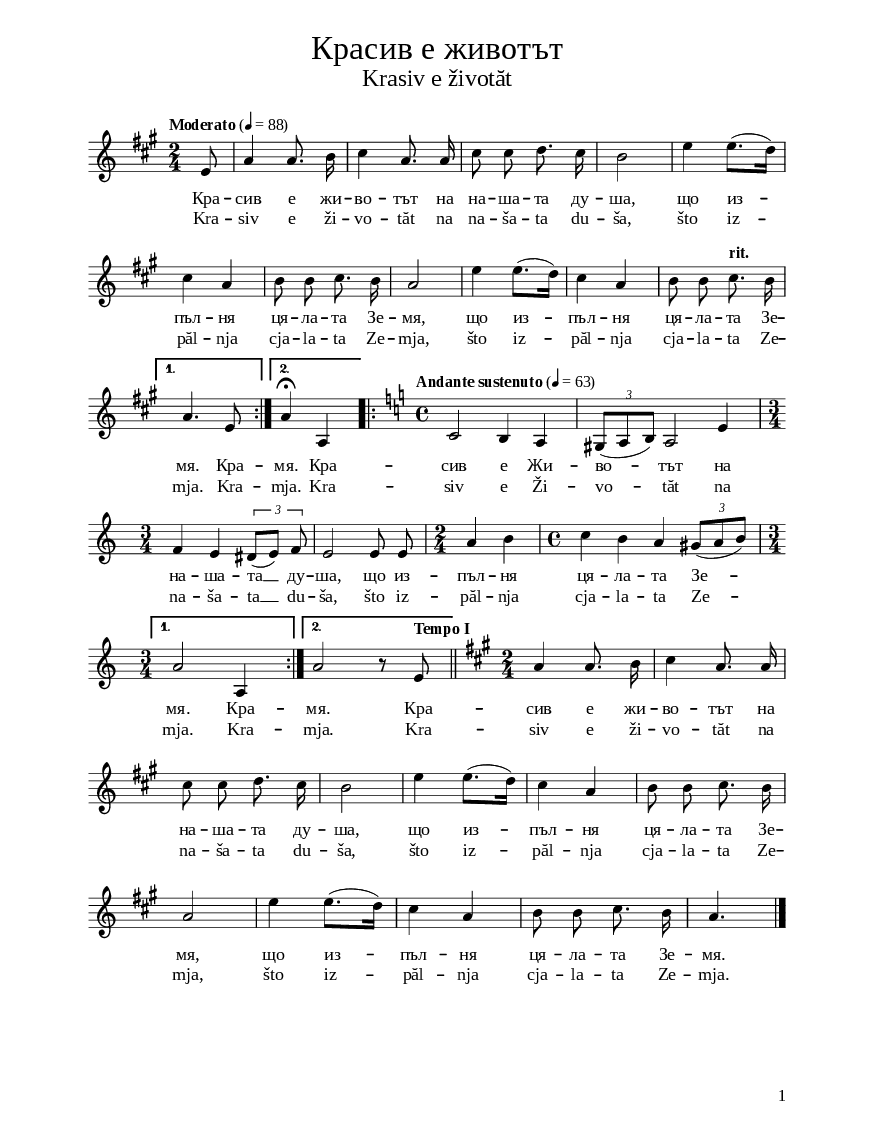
\version "2.24.2"

% include paper part and global functions
\include "include/globals.ily"

\bookpart {
  \label #'ref103
  \tocItem \markup "Красив е животът – Krasiv e životătt"
  \include "include/bookpart-paper.ily"
  \score {
    \include "include/score-layout.ily"


    \new Voice \absolute{

      \clef treble
      \key a \major
      \time 2/4
      \tempoFunc "Moderato" 4 "88"
      \autoBeamOff

      \partial 8

      \repeat volta 2 {
        e'8 | a'4 a'8. b'16 | cis''4 a'8. a'16 | cis''8 cis''8 d''8. cis''16 | b'2 | e''4 e''8. ( [ d''16 ] ) \break |

        cis''4 a' | b'8 b' cis''8. b'16 | a'2 | e''4 e''8. ( [ d''16 ] ) | cis''4 a' |  b'8 b' \tempo "rit." cis''8. b'16 | \break
      }
      \alternative {
        {  a'4. e'8 | }
        {  a'4\fermata a4 \tempoFunc "Andante sustenuto" 4 "63" }
      }

      \key a \minor \time 4/4 \repeat volta 2 {
        c'2 b4 a |  \tuplet 3/2 { gis8 [ ( a b ) ] } a2 e'4 | \break

        \time 3/4 f'4 e' \tuplet 3/2 { dis'8 [ ( e' )  ] f' } | e'2 e'8 e'8 | \time 2/4 a'4 b'4 | \time 4/4 c''4 b' a' \tuplet 3/2 { gis'8 [ ( a' b' ) ] } | \break
        \time 3/4
      }


      \alternative {
        {  a'2 a4 | }
        {
          a'2 r8  \tempo "Tempo I"
          e'8 \bar "||"
        }
      }

      \time 2/4 \key a \major a'4 a'8. b'16 | cis''4 a'8. a'16 | \break

      cis''8 cis''8 d''8. cis''16 | b'2 |e''4  e''8. [ ( d''16 ) ] | cis''4 a'4 | b'8 b' cis''8. b'16 | \break

      a'2 | e''4 e''8. [ ( d''16 ) ]  | cis''4 a' | b'8 b' cis''8. b'16 | a'4. \bar "|."

    }

    \addlyrics {
      Кра -- сив е жи -- во -- тът на на -- ша -- та ду -- ша,

      що из -- пъл -- ня ця -- ла -- та Зе -- мя,

      що из -- пъл -- ня ця -- ла -- та Зе -- мя. Кра -- мя.

      Кра -- сив е Жи -- во -- тът на на -- ша -- та __ ду -- ша,

      що из -- пъл -- ня ця -- ла -- та Зе -- мя. Кра -- мя.

      Кра -- сив е жи -- во -- тът на на -- ша -- та ду -- ша,

      що из -- пъл -- ня ця -- ла -- та Зе -- мя,

      що из -- пъл -- ня ця -- ла -- та Зе -- мя.
    }
    \addlyrics {
      Kra -- siv e ži -- vo -- tăt na na -- ša -- ta du -- ša,

      što iz -- păl -- nja cja -- la -- ta Ze -- mja,

      što iz -- păl -- nja cja -- la -- ta Ze -- mja. Kra -- mja.

      Kra -- siv e Ži -- vo -- tăt na na -- ša -- ta __ du -- ša,

      što iz -- păl -- nja cja -- la -- ta Ze -- mja. Kra -- mja.

      Kra -- siv e ži -- vo -- tăt na na -- ša -- ta du -- ša,

      što iz -- păl -- nja cja -- la -- ta Ze -- mja,

      što iz -- păl -- nja cja -- la -- ta Ze -- mja.
    }


    \header {
      title = \titleFunc "Красив е животът" "Krasiv e životăt"
    }

    \midi{}

  } % score

  \pageBreak
  \version "2.24.2"

\markup \fill-line { \fontsize #deTitleFontSize "Schön ist das Leben" }
\markup \null
\markup \null
\markup \fontsize #deCoupletFontSize {
  \hspace #17
  \override #`(baseline-skip . ,deCoupletBaselineSkip)

  \column {
    \line { " "Schön ist das Leben unserer Seele, }

    \line { " "was die ganze Erde erfüllt. }

    \line { " "Schön ist das Leben unserer Seele, }

    \line { " "was die ganze Erde erfüllt. }

    \line { " "Schön ist das Leben unserer Seele, }

    \line { " "das die ganze Erde erfüllt,  }
    \line { " "das die ganze Erde erfüllt.  }


  }


}


} % bookpart
